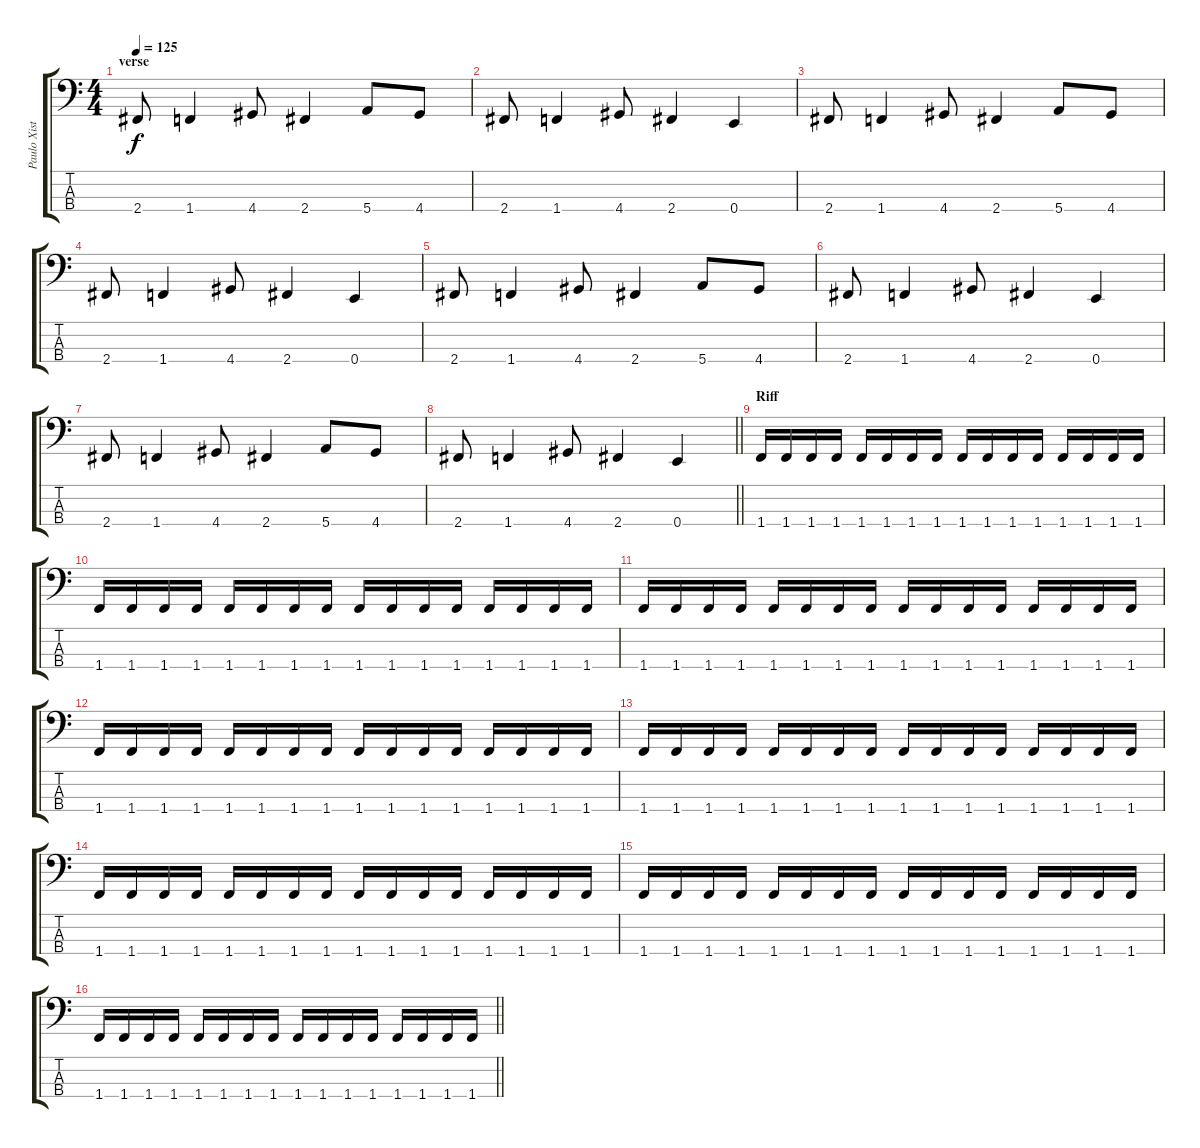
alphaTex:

\track ("Paulo Xisto" "Paulo Xist") {instrument electricbasspick}
\staff {score tabs}
\tuning (G2 D2 A1 E1) {hide}
\ts (4 4)
\section ("" "verse")
\tempo 125
\clef f4
\ks c
2.4.8{dy f} 1.4.4 4.4.8 2.4.4 5.4.8 4.4.8 |
2.4.8 1.4.4 4.4.8 2.4.4 0.4.4 |
2.4.8 1.4.4 4.4.8 2.4.4 5.4.8 4.4.8 |
2.4.8 1.4.4 4.4.8 2.4.4 0.4.4 |
2.4.8 1.4.4 4.4.8 2.4.4 5.4.8 4.4.8 |
2.4.8 1.4.4 4.4.8 2.4.4 0.4.4 |
2.4.8 1.4.4 4.4.8 2.4.4 5.4.8 4.4.8 |
\barLineRight lightlight
2.4.8 1.4.4 4.4.8 2.4.4 0.4.4 |
\section ("" "Riff")
1.4.16 1.4.16 1.4.16 1.4.16 1.4.16 1.4.16 1.4.16 1.4.16 1.4.16 1.4.16 1.4.16 1.4.16 1.4.16 1.4.16 1.4.16 1.4.16 |
1.4.16 1.4.16 1.4.16 1.4.16 1.4.16 1.4.16 1.4.16 1.4.16 1.4.16 1.4.16 1.4.16 1.4.16 1.4.16 1.4.16 1.4.16 1.4.16 |
1.4.16 1.4.16 1.4.16 1.4.16 1.4.16 1.4.16 1.4.16 1.4.16 1.4.16 1.4.16 1.4.16 1.4.16 1.4.16 1.4.16 1.4.16 1.4.16 |
1.4.16 1.4.16 1.4.16 1.4.16 1.4.16 1.4.16 1.4.16 1.4.16 1.4.16 1.4.16 1.4.16 1.4.16 1.4.16 1.4.16 1.4.16 1.4.16 |
1.4.16 1.4.16 1.4.16 1.4.16 1.4.16 1.4.16 1.4.16 1.4.16 1.4.16 1.4.16 1.4.16 1.4.16 1.4.16 1.4.16 1.4.16 1.4.16 |
1.4.16 1.4.16 1.4.16 1.4.16 1.4.16 1.4.16 1.4.16 1.4.16 1.4.16 1.4.16 1.4.16 1.4.16 1.4.16 1.4.16 1.4.16 1.4.16 |
1.4.16 1.4.16 1.4.16 1.4.16 1.4.16 1.4.16 1.4.16 1.4.16 1.4.16 1.4.16 1.4.16 1.4.16 1.4.16 1.4.16 1.4.16 1.4.16 |
\barLineRight lightlight
1.4.16 1.4.16 1.4.16 1.4.16 1.4.16 1.4.16 1.4.16 1.4.16 1.4.16 1.4.16 1.4.16 1.4.16 1.4.16 1.4.16 1.4.16 1.4.16
